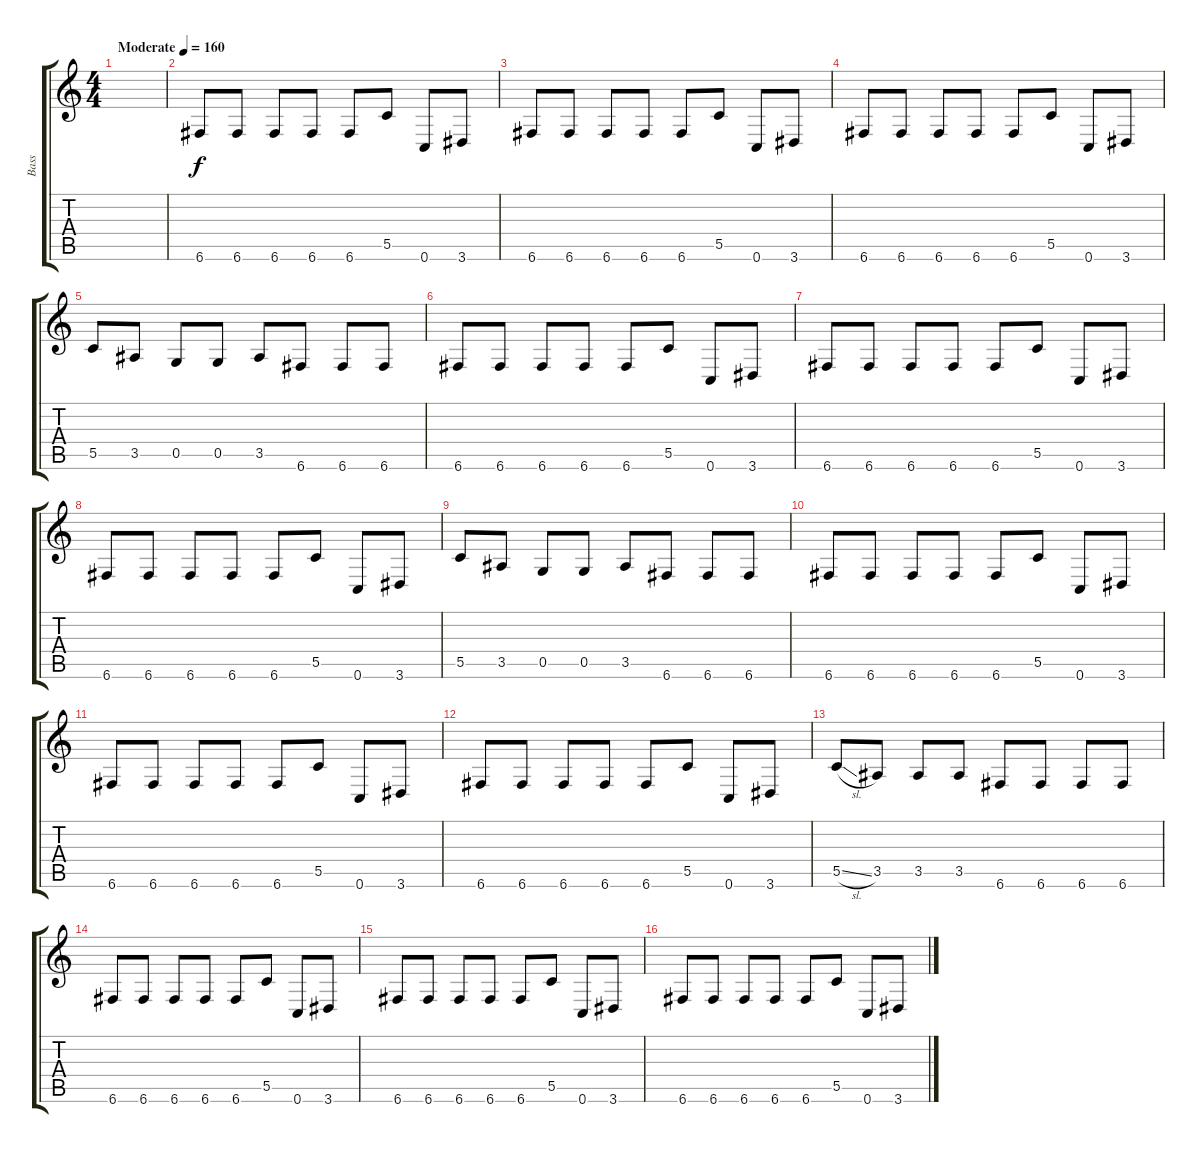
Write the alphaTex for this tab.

\track ("Bass" "Bass") {instrument electricbasspick}
\staff {score tabs}
\tuning (D4 A3 F3 C3 G2 C2) {hide}
\ts (4 4)
\tempo (160 "Moderate")
\clef g2
\ks c
|
6.6.8 6.6.8 6.6.8 6.6.8 6.6.8 5.5.8 0.6.8 3.6.8 |
6.6.8 6.6.8 6.6.8 6.6.8 6.6.8 5.5.8 0.6.8 3.6.8 |
6.6.8 6.6.8 6.6.8 6.6.8 6.6.8 5.5.8 0.6.8 3.6.8 |
5.5.8 3.5.8 0.5.8 0.5.8 3.5.8 6.6.8 6.6.8 6.6.8 |
6.6.8 6.6.8 6.6.8 6.6.8 6.6.8 5.5.8 0.6.8 3.6.8 |
6.6.8 6.6.8 6.6.8 6.6.8 6.6.8 5.5.8 0.6.8 3.6.8 |
6.6.8 6.6.8 6.6.8 6.6.8 6.6.8 5.5.8 0.6.8 3.6.8 |
5.5.8 3.5.8 0.5.8 0.5.8 3.5.8 6.6.8 6.6.8 6.6.8 |
6.6.8 6.6.8 6.6.8 6.6.8 6.6.8 5.5.8 0.6.8 3.6.8 |
6.6.8 6.6.8 6.6.8 6.6.8 6.6.8 5.5.8 0.6.8 3.6.8 |
6.6.8 6.6.8 6.6.8 6.6.8 6.6.8 5.5.8 0.6.8 3.6.8 |
5.5{sl}.8 3.5.8 3.5.8 3.5.8 6.6.8 6.6.8 6.6.8 6.6.8 |
6.6.8 6.6.8 6.6.8 6.6.8 6.6.8 5.5.8 0.6.8 3.6.8 |
6.6.8 6.6.8 6.6.8 6.6.8 6.6.8 5.5.8 0.6.8 3.6.8 |
6.6.8 6.6.8 6.6.8 6.6.8 6.6.8 5.5.8 0.6.8 3.6.8
